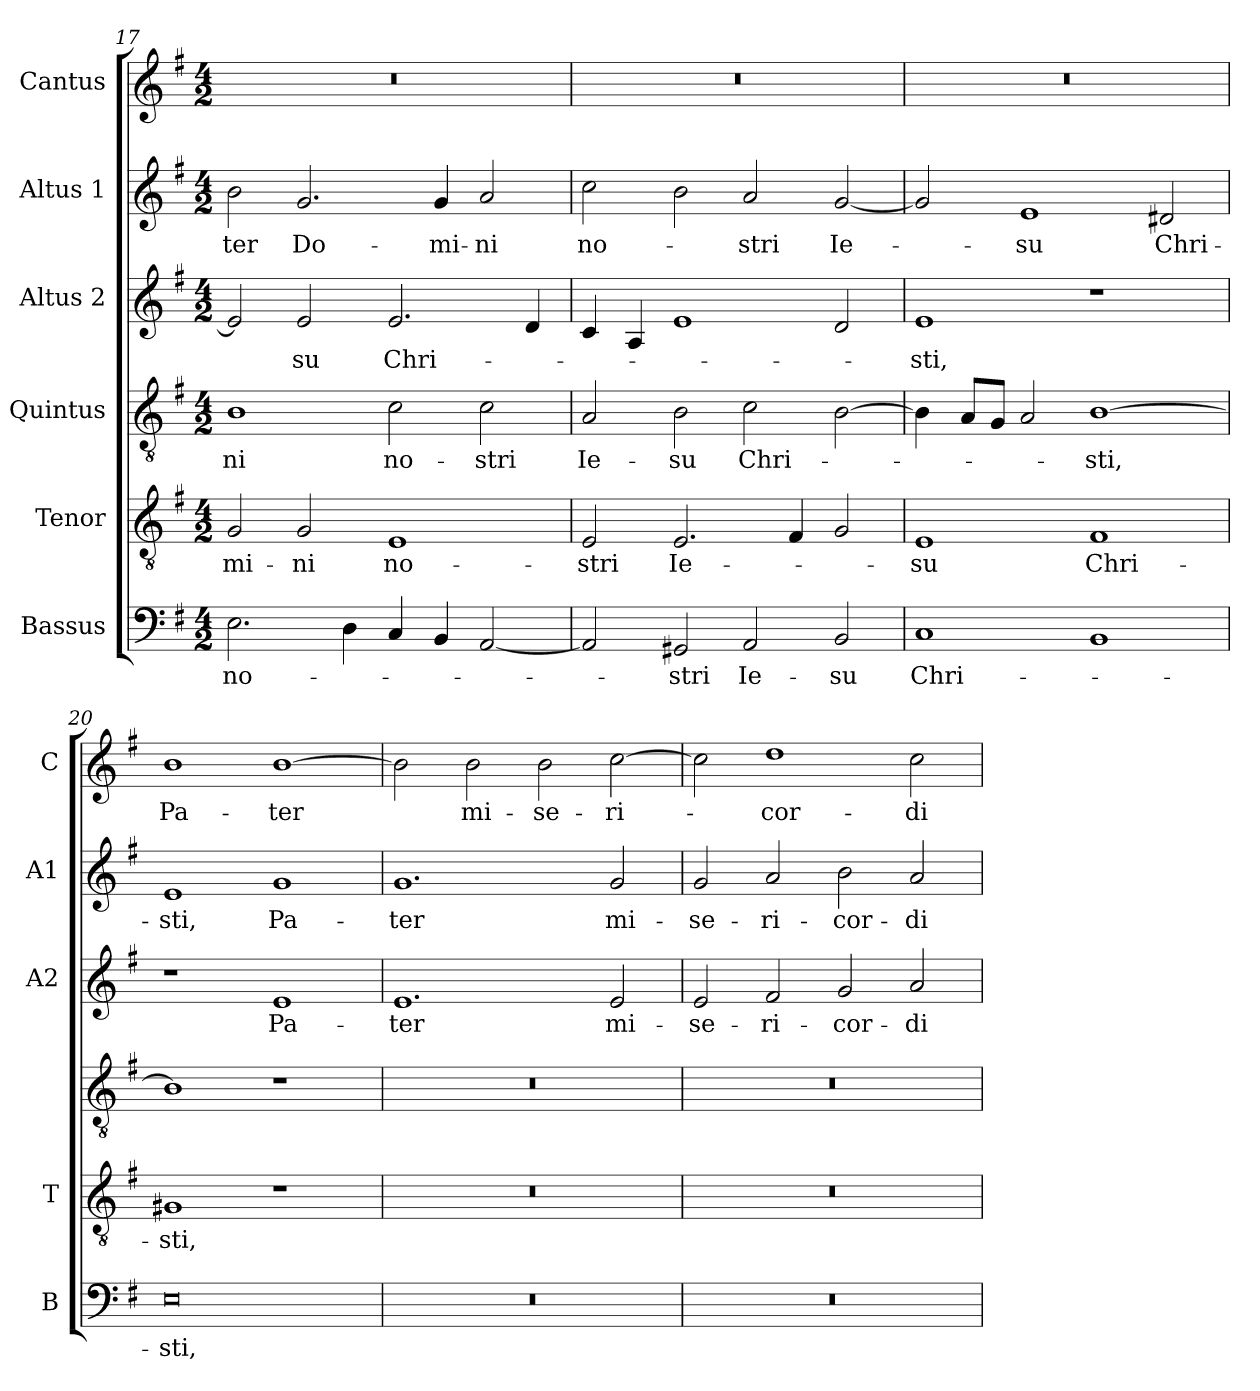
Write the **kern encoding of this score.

**kern	**text	**kern	**text	**kern	**text	**kern	**text	**kern	**text	**kern	**text
*part6	*part6	*part5	*part5	*part4	*part4	*part3	*part3	*part2	*part2	*part1	*part1
*staff6	*staff6	*staff5	*staff5	*staff4	*staff4	*staff3	*staff3	*staff2	*staff2	*staff1	*staff1
*I"Bassus	*	*I"Tenor	*	*I"Quintus	*	*I"Altus 2	*	*I"Altus 1	*	*I"Cantus	*
*I'B	*	*I'T	*	*	*	*I'A2	*	*I'A1	*	*I'C	*
*clefF4	*	*clefGv2	*	*clefGv2	*	*clefG2	*	*clefG2	*	*clefG2	*
*k[f#]	*	*k[f#]	*	*k[f#]	*	*k[f#]	*	*k[f#]	*	*k[f#]	*
*G:	*	*G:	*	*G:	*	*G:	*	*G:	*	*G:	*
*M4/2	*	*M4/2	*	*M4/2	*	*M4/2	*	*M4/2	*	*M4/2	*
=17	=17	=17	=17	=17	=17	=17	=17	=17	=17	=17	=17
!	!LO:LY:b	!	!LO:LY:b	!	!LO:LY:b	!	!	!	!LO:LY:b	!	!
2.E\	no-	2G/	-mi-	1B	-ni	2e/]	.	2b\	-ter	0r	.
!	!	!	!LO:LY:b	!	!	!	!LO:LY:b	!	!LO:LY:b	!	!
.	.	2G/	-ni	.	.	2e/	-su	2.g/	Do-	.	.
4D\	.	.	.	.	.	.	.	.	.	.	.
!	!	!	!LO:LY:b	!	!LO:LY:b	!	!LO:LY:b	!	!	!	!
4C/	.	1E	no-	2c\	no-	2.e/	Chri-	.	.	.	.
!	!	!	!	!	!	!	!	!	!LO:LY:b	!	!
4BB/	.	.	.	.	.	.	.	4g/	-mi-	.	.
!	!	!	!	!	!LO:LY:b	!	!	!	!LO:LY:b	!	!
[2AA/	.	.	.	2c\	-stri	.	.	2a/	-ni	.	.
.	.	.	.	.	.	4d/	.	.	.	.	.
=18	=18	=18	=18	=18	=18	=18	=18	=18	=18	=18	=18
!	!	!	!LO:LY:b	!	!LO:LY:b	!	!	!	!LO:LY:b	!	!
2AA/]	.	2E/	-stri	2A/	Ie-	4c/	.	2cc\	no-	0r	.
.	.	.	.	.	.	4A/	.	.	.	.	.
!	!LO:LY:b	!	!LO:LY:b	!	!LO:LY:b	!	!	!	!	!	!
2GG#X/	-stri	2.E/	Ie-	2B\	-su	1e	.	2b\	.	.	.
!	!LO:LY:b	!	!	!	!LO:LY:b	!	!	!	!LO:LY:b	!	!
2AA/	Ie-	.	.	2c\	Chri-	.	.	2a/	-stri	.	.
.	.	4F#/	.	.	.	.	.	.	.	.	.
!	!LO:LY:b	!	!	!	!	!	!	!	!LO:LY:b	!	!
2BB/	-su	2G/	.	[2B\	.	2d/	.	[2g/	Ie-	.	.
=19	=19	=19	=19	=19	=19	=19	=19	=19	=19	=19	=19
!	!LO:LY:b	!	!LO:LY:b	!	!	!	!LO:LY:b	!	!	!	!
1C	Chri-	1E	-su	4B\]	.	1e	-sti,	2g/]	.	0r	.
.	.	.	.	8A/L	.	.	.	.	.	.	.
.	.	.	.	8G/J	.	.	.	.	.	.	.
!	!	!	!	!	!	!	!	!	!LO:LY:b	!	!
.	.	.	.	2A/	.	.	.	1e	-su	.	.
!	!	!	!LO:LY:b	!	!LO:LY:b	!	!	!	!	!	!
1BB	.	1F#	Chri-	[1B	-sti,	1r	.	.	.	.	.
!	!	!	!	!	!	!	!	!	!LO:LY:b	!	!
.	.	.	.	.	.	.	.	2d#X/	Chri-	.	.
!!LO:LB:g=z
=20	=20	=20	=20	=20	=20	=20	=20	=20	=20	=20	=20
!	!LO:LY:b	!	!LO:LY:b	!	!	!	!	!	!LO:LY:b	!	!LO:LY:b
0E	-sti,	1G#X	-sti,	1B]	.	1r	.	1e	-sti,	1b	Pa-
!	!	!	!	!	!	!	!LO:LY:b	!	!LO:LY:b	!	!LO:LY:b
.	.	1r	.	1r	.	1e	Pa-	1g	Pa-	[1b	-ter
=21	=21	=21	=21	=21	=21	=21	=21	=21	=21	=21	=21
!	!	!	!	!	!	!	!LO:LY:b	!	!LO:LY:b	!	!
0r	.	0r	.	0r	.	1.e	-ter	1.g	-ter	2b\]	.
!	!	!	!	!	!	!	!	!	!	!	!LO:LY:b
.	.	.	.	.	.	.	.	.	.	2b\	mi-
!	!	!	!	!	!	!	!	!	!	!	!LO:LY:b
.	.	.	.	.	.	.	.	.	.	2b\	-se-
!	!	!	!	!	!	!	!LO:LY:b	!	!LO:LY:b	!	!LO:LY:b
.	.	.	.	.	.	2e/	mi-	2g/	mi-	[2cc\	-ri-
=22	=22	=22	=22	=22	=22	=22	=22	=22	=22	=22	=22
!	!	!	!	!	!	!	!LO:LY:b	!	!LO:LY:b	!	!
0r	.	0r	.	0r	.	2e/	-se-	2g/	-se-	2cc\]	.
!	!	!	!	!	!	!	!LO:LY:b	!	!LO:LY:b	!	!LO:LY:b
.	.	.	.	.	.	2f#/	-ri-	2a/	-ri-	1dd	-cor-
!	!	!	!	!	!	!	!LO:LY:b	!	!LO:LY:b	!	!
.	.	.	.	.	.	2g/	-cor-	2b\	-cor-	.	.
!	!	!	!	!	!	!	!LO:LY:b	!	!LO:LY:b	!	!LO:LY:b
.	.	.	.	.	.	2a/	-di-	2a/	-di-	2cc\	-di-
=	=	=	=	=	=	=	=	=	=	=	=
*-	*-	*-	*-	*-	*-	*-	*-	*-	*-	*-	*-
